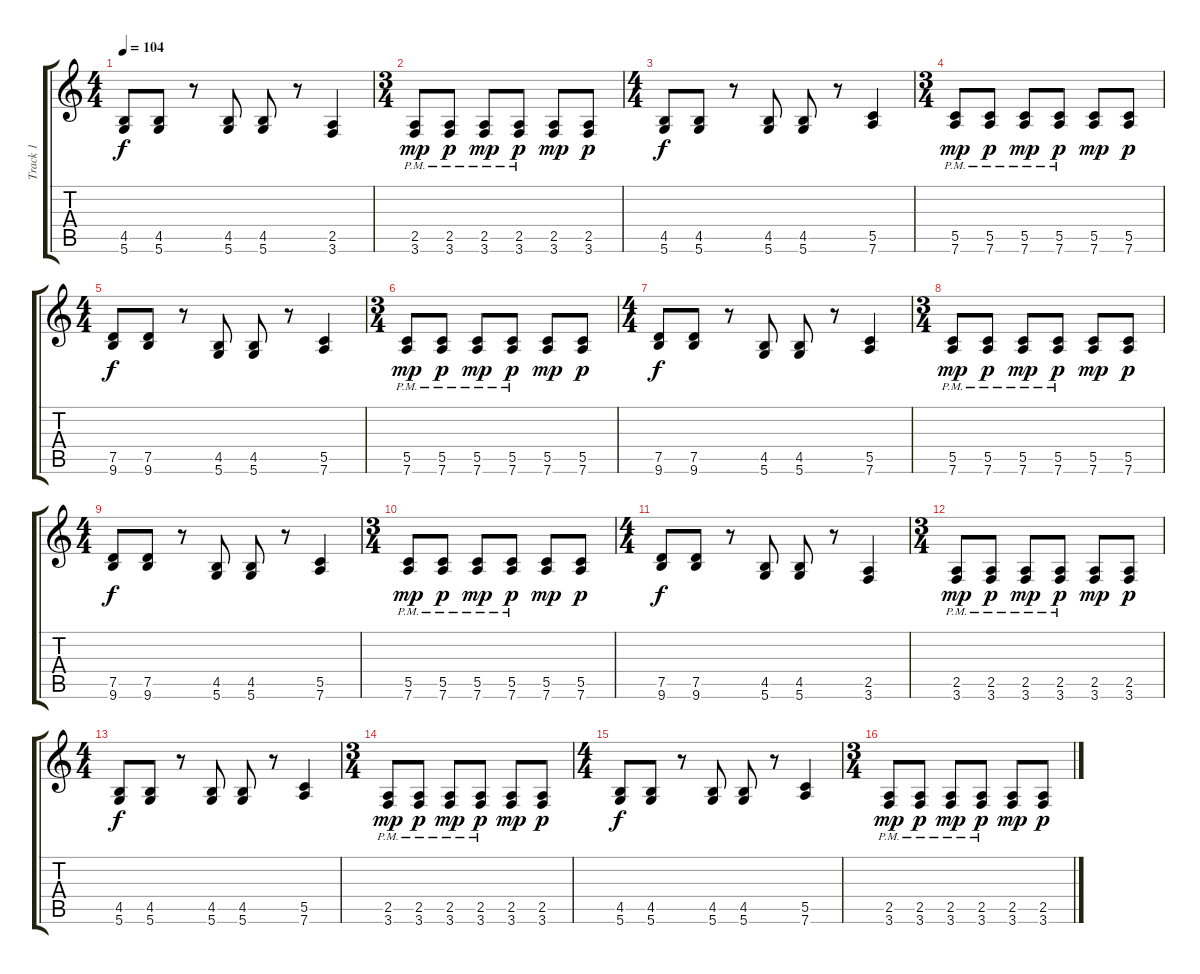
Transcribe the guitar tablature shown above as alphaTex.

\track ("Track 1" "Track 1") {instrument acousticguitarsteel}
\staff {score tabs}
\tuning (D4 A3 F3 C3 G2 D2) {hide}
\ts (4 4)
\tempo 104
\clef g2
\ks c
(4.5 5.6).8{dy f} (4.5 5.6).8 r.8 (4.5 5.6).8 (4.5 5.6).8 r.8 (2.5 3.6).4 |
\ts (3 4)
(2.5{pm} 3.6{pm}).8{dy mp} (2.5{pm} 3.6{pm}).8{dy p} (2.5{pm} 3.6{pm}).8{dy mp} (2.5{pm} 3.6{pm}).8{dy p} (2.5 3.6).8{dy mp} (2.5 3.6).8{dy p} |
\ts (4 4)
(4.5 5.6).8{dy f} (4.5 5.6).8 r.8 (4.5 5.6).8 (4.5 5.6).8 r.8 (5.5 7.6).4 |
\ts (3 4)
(5.5{pm} 7.6{pm}).8{dy mp} (5.5{pm} 7.6{pm}).8{dy p} (5.5{pm} 7.6{pm}).8{dy mp} (5.5{pm} 7.6{pm}).8{dy p} (5.5 7.6).8{dy mp} (5.5 7.6).8{dy p} |
\ts (4 4)
(7.5 9.6).8{dy f} (7.5 9.6).8 r.8 (4.5 5.6).8 (4.5 5.6).8 r.8 (5.5 7.6).4 |
\ts (3 4)
(5.5{pm} 7.6{pm}).8{dy mp} (5.5{pm} 7.6{pm}).8{dy p} (5.5{pm} 7.6{pm}).8{dy mp} (5.5{pm} 7.6{pm}).8{dy p} (5.5 7.6).8{dy mp} (5.5 7.6).8{dy p} |
\ts (4 4)
(7.5 9.6).8{dy f} (7.5 9.6).8 r.8 (4.5 5.6).8 (4.5 5.6).8 r.8 (5.5 7.6).4 |
\ts (3 4)
(5.5{pm} 7.6{pm}).8{dy mp} (5.5{pm} 7.6{pm}).8{dy p} (5.5{pm} 7.6{pm}).8{dy mp} (5.5{pm} 7.6{pm}).8{dy p} (5.5 7.6).8{dy mp} (5.5 7.6).8{dy p} |
\ts (4 4)
(7.5 9.6).8{dy f} (7.5 9.6).8 r.8 (4.5 5.6).8 (4.5 5.6).8 r.8 (5.5 7.6).4 |
\ts (3 4)
(5.5{pm} 7.6{pm}).8{dy mp} (5.5{pm} 7.6{pm}).8{dy p} (5.5{pm} 7.6{pm}).8{dy mp} (5.5{pm} 7.6{pm}).8{dy p} (5.5 7.6).8{dy mp} (5.5 7.6).8{dy p} |
\ts (4 4)
(7.5 9.6).8{dy f} (7.5 9.6).8 r.8 (4.5 5.6).8 (4.5 5.6).8 r.8 (2.5 3.6).4 |
\ts (3 4)
(2.5{pm} 3.6{pm}).8{dy mp} (2.5{pm} 3.6{pm}).8{dy p} (2.5{pm} 3.6{pm}).8{dy mp} (2.5{pm} 3.6{pm}).8{dy p} (2.5 3.6).8{dy mp} (2.5 3.6).8{dy p} |
\ts (4 4)
(4.5 5.6).8{dy f} (4.5 5.6).8 r.8 (4.5 5.6).8 (4.5 5.6).8 r.8 (5.5 7.6).4 |
\ts (3 4)
(2.5{pm} 3.6{pm}).8{dy mp} (2.5{pm} 3.6{pm}).8{dy p} (2.5{pm} 3.6{pm}).8{dy mp} (2.5{pm} 3.6{pm}).8{dy p} (2.5 3.6).8{dy mp} (2.5 3.6).8{dy p} |
\ts (4 4)
(4.5 5.6).8{dy f} (4.5 5.6).8 r.8 (4.5 5.6).8 (4.5 5.6).8 r.8 (5.5 7.6).4 |
\ts (3 4)
(2.5{pm} 3.6{pm}).8{dy mp} (2.5{pm} 3.6{pm}).8{dy p} (2.5{pm} 3.6{pm}).8{dy mp} (2.5{pm} 3.6{pm}).8{dy p} (2.5 3.6).8{dy mp} (2.5 3.6).8{dy p}
